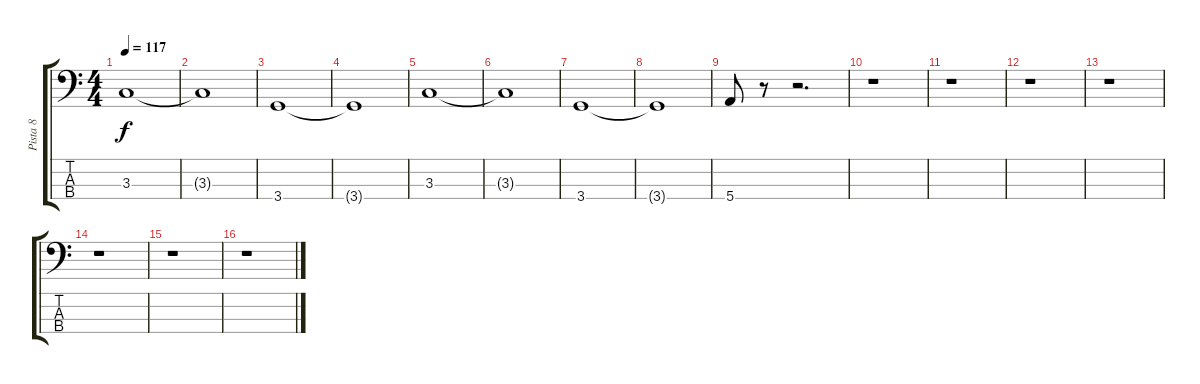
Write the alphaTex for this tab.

\track ("Pista 8" "Pista 8") {instrument electricbasspick}
\staff {score tabs}
\tuning (G2 D2 A1 E1) {hide}
\ts (4 4)
\tempo 117
\clef f4
\ks c
3.3.1{dy f} |
3.3{t}.1 |
3.4.1 |
3.4{t}.1 |
3.3.1 |
3.3{t}.1 |
3.4.1 |
3.4{t}.1 |
5.4.8 r.8 r.2{d} |
r.1 |
r.1 |
r.1 |
r.1 |
r.1 |
r.1 |
r.1
